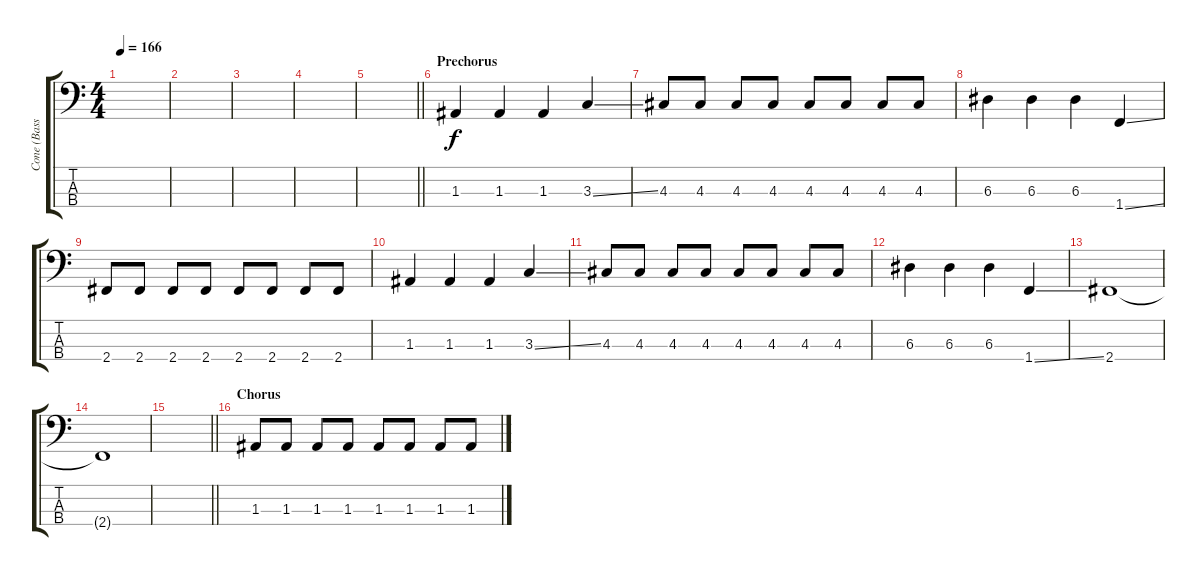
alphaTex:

\track ("Cone (Bass)" "Cone (Bass") {instrument electricbasspick}
\staff {score tabs}
\tuning (G2 D2 A1 E1) {hide}
\ts (4 4)
\tempo 166
\clef f4
\ks c
|
|
|
|
\barLineRight lightlight
|
\section ("" "Prechorus")
1.3.4 1.3.4 1.3.4 3.3{ss}.4 |
4.3.8 4.3.8 4.3.8 4.3.8 4.3.8 4.3.8 4.3.8 4.3.8 |
6.3.4 6.3.4 6.3.4 1.4{ss}.4 |
2.4.8 2.4.8 2.4.8 2.4.8 2.4.8 2.4.8 2.4.8 2.4.8 |
1.3.4 1.3.4 1.3.4 3.3{ss}.4 |
4.3.8 4.3.8 4.3.8 4.3.8 4.3.8 4.3.8 4.3.8 4.3.8 |
6.3.4 6.3.4 6.3.4 1.4{ss}.4 |
2.4.1 |
2.4{t}.1 |
\barLineRight lightlight
|
\section ("" "Chorus")
1.3.8 1.3.8 1.3.8 1.3.8 1.3.8 1.3.8 1.3.8 1.3.8
